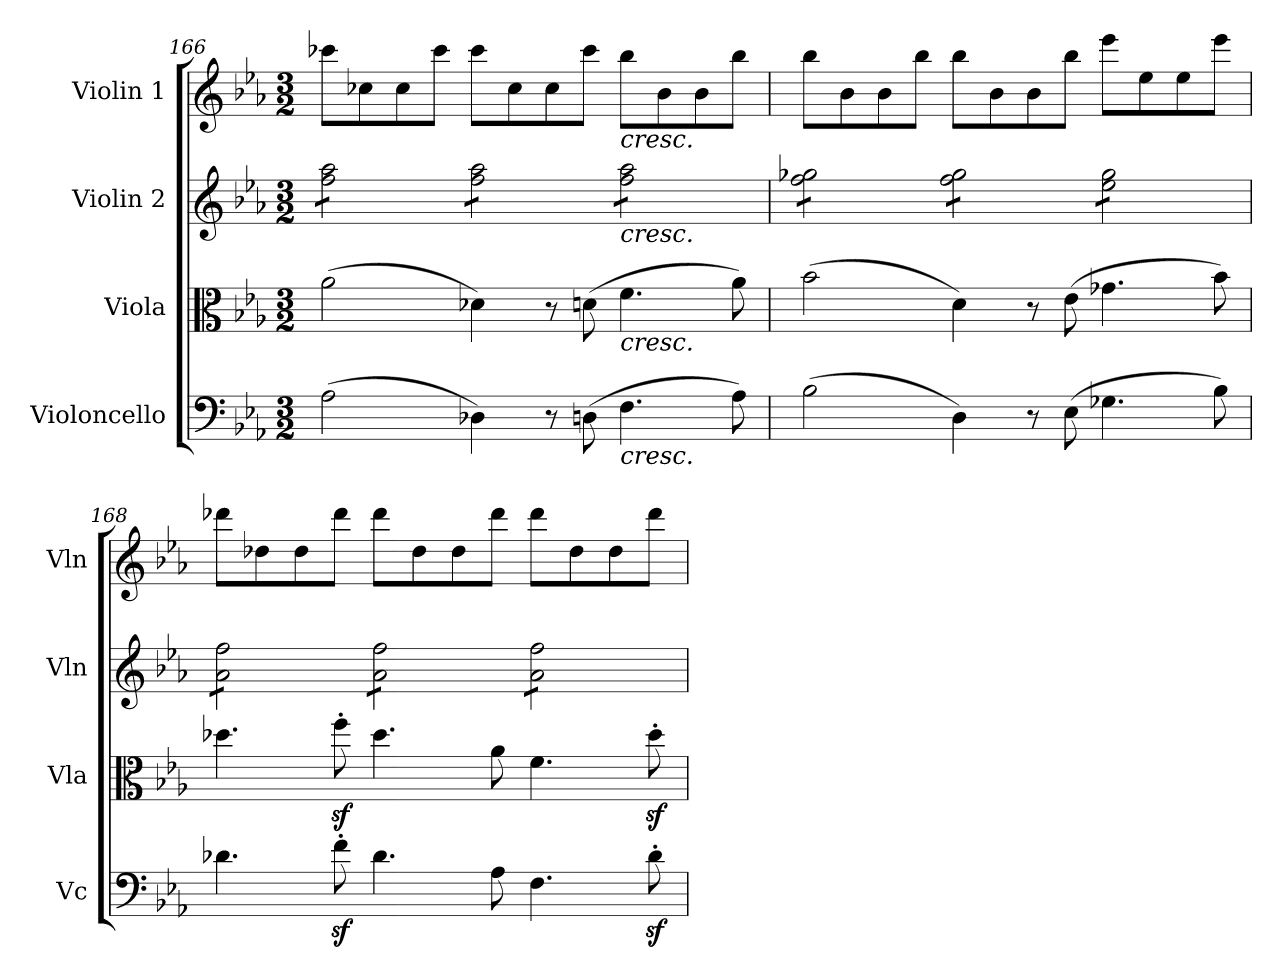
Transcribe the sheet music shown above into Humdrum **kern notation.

**kern	**kern	**kern	**kern
*part4	*part3	*part2	*part1
*staff4	*staff3	*staff2	*staff1
*I"Violoncello	*I"Viola	*I"Violin 2	*I"Violin 1
*I'Vc	*I'Vla	*I'Vln	*I'Vln
*clefF4	*clefC3	*clefG2	*clefG2
*k[b-e-a-]	*k[b-e-a-]	*k[b-e-a-]	*k[b-e-a-]
*M3/2	*M3/2	*M3/2	*M3/2
=166	=166	=166	=166
*	*	*tremolo	*
(2A-\	(2a-\	8ff\ 8aa-\L	8ccc-X\L
.	.	8ff\ 8aa-\	8cc-X\
.	.	8ff\ 8aa-\	8cc-\
.	.	8ff\ 8aa-\J	8ccc-\J
4D-X\)	4d-X\)	8ff\ 8aa-\L	8ccc-\L
.	.	8ff\ 8aa-\	8cc-\
8r	8r	8ff\ 8aa-\	8cc-\
(8Dn\	(8dn\	8ff\ 8aa-\J	8ccc-\J
!	!	!	!LO:TX:b:i:t=cresc.
!	!	!LO:TX:b:i:t=cresc.	!
!	!LO:TX:b:i:t=cresc.	!	!
!LO:TX:b:i:t=cresc.	!	!	!
4.F\	4.f\	8ff\ 8aa-\L	8bb-\L
.	.	8ff\ 8aa-\	8b-\
.	.	8ff\ 8aa-\	8b-\
8A-\)	8a-\)	8ff\ 8aa-\J	8bb-\J
!!LO:PB:g=z
=167	=167	=167	=167
(2B-\	(2b-\	8ff\ 8gg-X\L	8bb-\L
.	.	8ff\ 8gg-X\	8b-\
.	.	8ff\ 8gg-X\	8b-\
.	.	8ff\ 8gg-X\J	8bb-\J
4D\)	4d\)	8ff\ 8gg-\L	8bb-\L
.	.	8ff\ 8gg-\	8b-\
8r	8r	8ff\ 8gg-\	8b-\
(8E-\	(8e-\	8ff\ 8gg-\J	8bb-\J
4.G-X\	4.g-X\	8ee-\ 8gg-\L	8eee-\L
.	.	8ee-\ 8gg-\	8ee-\
.	.	8ee-\ 8gg-\	8ee-\
8B-\)	8b-\)	8ee-\ 8gg-\J	8eee-\J
=168	=168	=168	=168
4.d-X\	4.dd-X\	8a-\ 8ff\L	8ddd-X\L
.	.	8a-\ 8ff\	8dd-X\
.	.	8a-\ 8ff\	8dd-\
8fz<'\	8ffz<'\	8a-\ 8ff\J	8ddd-\J
4.d-\	4.dd-\	8a-\ 8ff\L	8ddd-\L
.	.	8a-\ 8ff\	8dd-\
.	.	8a-\ 8ff\	8dd-\
8A-\	8a-\	8a-\ 8ff\J	8ddd-\J
4.F\	4.f\	8a-\ 8ff\L	8ddd-\L
.	.	8a-\ 8ff\	8dd-\
.	.	8a-\ 8ff\	8dd-\
8d-z<'\	8dd-z<'\	8a-\ 8ff\J	8ddd-\J
*	*	*Xtremolo	*
=	=	=	=
*-	*-	*-	*-
